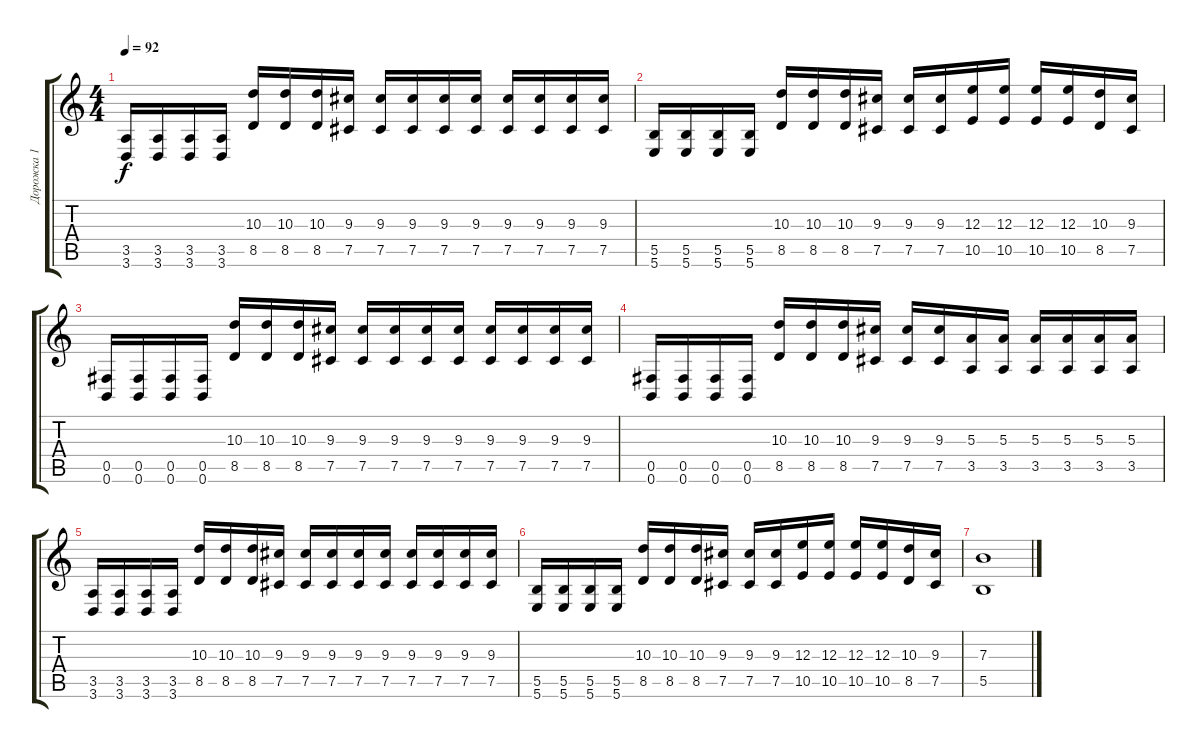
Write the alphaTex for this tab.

\track ("Дорожка 1" "Дорожка 1") {instrument distortionguitar}
\staff {score tabs}
\tuning (Db4 Ab3 E3 B2 Gb2 B1) {hide}
\ts (4 4)
\tempo 92
\clef g2
\ks c
(3.5 3.6).16{dy f} (3.5 3.6).16 (3.5 3.6).16 (3.5 3.6).16 (10.3 8.5).16 (10.3 8.5).16 (10.3 8.5).16 (9.3 7.5).16 (9.3 7.5).16 (9.3 7.5).16 (9.3 7.5).16 (9.3 7.5).16 (9.3 7.5).16 (9.3 7.5).16 (9.3 7.5).16 (9.3 7.5).16 |
(5.5 5.6).16 (5.5 5.6).16 (5.5 5.6).16 (5.5 5.6).16 (10.3 8.5).16 (10.3 8.5).16 (10.3 8.5).16 (9.3 7.5).16 (9.3 7.5).16 (9.3 7.5).16 (12.3 10.5).16 (12.3 10.5).16 (12.3 10.5).16 (12.3 10.5).16 (10.3 8.5).16 (9.3 7.5).16 |
(0.5 0.6).16 (0.5 0.6).16 (0.5 0.6).16 (0.5 0.6).16 (10.3 8.5).16 (10.3 8.5).16 (10.3 8.5).16 (9.3 7.5).16 (9.3 7.5).16 (9.3 7.5).16 (9.3 7.5).16 (9.3 7.5).16 (9.3 7.5).16 (9.3 7.5).16 (9.3 7.5).16 (9.3 7.5).16 |
(0.5 0.6).16 (0.5 0.6).16 (0.5 0.6).16 (0.5 0.6).16 (10.3 8.5).16 (10.3 8.5).16 (10.3 8.5).16 (9.3 7.5).16 (9.3 7.5).16 (9.3 7.5).16 (5.3 3.5).16 (5.3 3.5).16 (5.3 3.5).16 (5.3 3.5).16 (5.3 3.5).16 (5.3 3.5).16 |
(3.5 3.6).16 (3.5 3.6).16 (3.5 3.6).16 (3.5 3.6).16 (10.3 8.5).16 (10.3 8.5).16 (10.3 8.5).16 (9.3 7.5).16 (9.3 7.5).16 (9.3 7.5).16 (9.3 7.5).16 (9.3 7.5).16 (9.3 7.5).16 (9.3 7.5).16 (9.3 7.5).16 (9.3 7.5).16 |
(5.5 5.6).16 (5.5 5.6).16 (5.5 5.6).16 (5.5 5.6).16 (10.3 8.5).16 (10.3 8.5).16 (10.3 8.5).16 (9.3 7.5).16 (9.3 7.5).16 (9.3 7.5).16 (12.3 10.5).16 (12.3 10.5).16 (12.3 10.5).16 (12.3 10.5).16 (10.3 8.5).16 (9.3 7.5).16 |
(7.3 5.5).1
